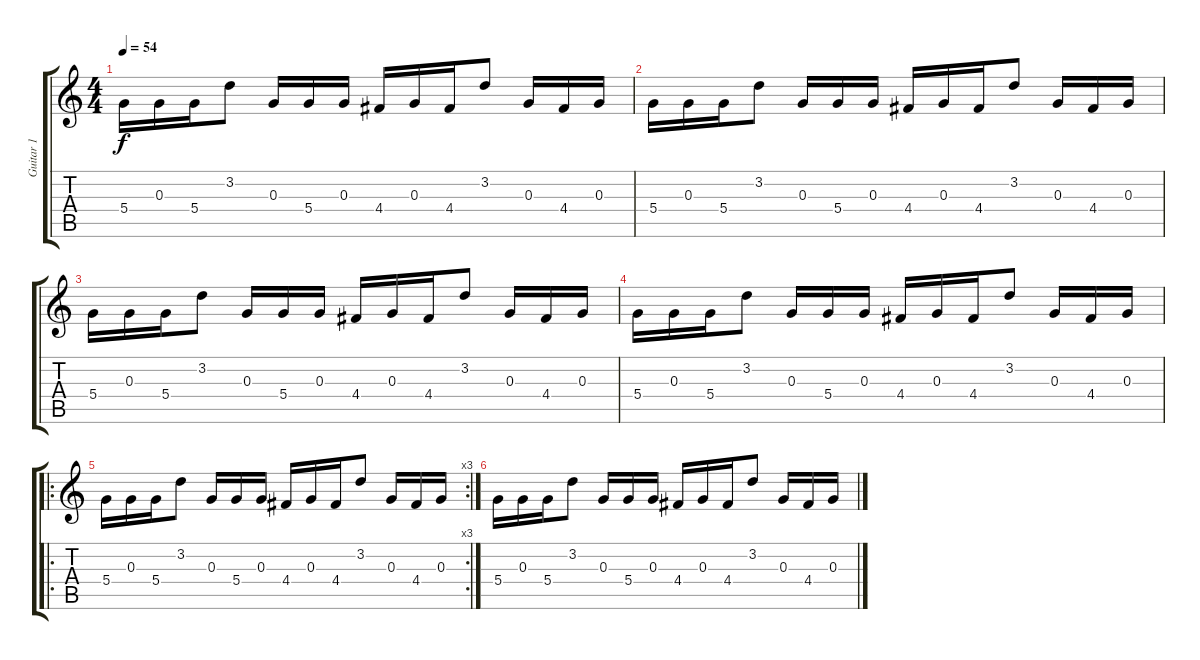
\track ("Guitar 1" "Guitar 1") {instrument electricguitarjazz}
\staff {score tabs}
\tuning (E4 B3 G3 D3 A2 E2) {hide}
\ts (4 4)
\tempo 54
\clef g2
\ks c
5.4.16{dy f} 0.3.16 5.4.16 3.2.8 0.3.16 5.4.16 0.3.16 4.4.16 0.3.16 4.4.16 3.2.8 0.3.16 4.4.16 0.3.16 |
5.4.16 0.3.16 5.4.16 3.2.8 0.3.16 5.4.16 0.3.16 4.4.16 0.3.16 4.4.16 3.2.8 0.3.16 4.4.16 0.3.16 |
5.4.16 0.3.16 5.4.16 3.2.8 0.3.16 5.4.16 0.3.16 4.4.16 0.3.16 4.4.16 3.2.8 0.3.16 4.4.16 0.3.16 |
5.4.16 0.3.16 5.4.16 3.2.8 0.3.16 5.4.16 0.3.16 4.4.16 0.3.16 4.4.16 3.2.8 0.3.16 4.4.16 0.3.16 |
\ro
\rc 3
5.4.16 0.3.16 5.4.16 3.2.8 0.3.16 5.4.16 0.3.16 4.4.16 0.3.16 4.4.16 3.2.8 0.3.16 4.4.16 0.3.16 |
5.4.16{volume 14} 0.3.16 5.4.16 3.2.8 0.3.16 5.4.16 0.3.16 4.4.16 0.3.16 4.4.16 3.2.8 0.3.16 4.4.16 0.3.16
